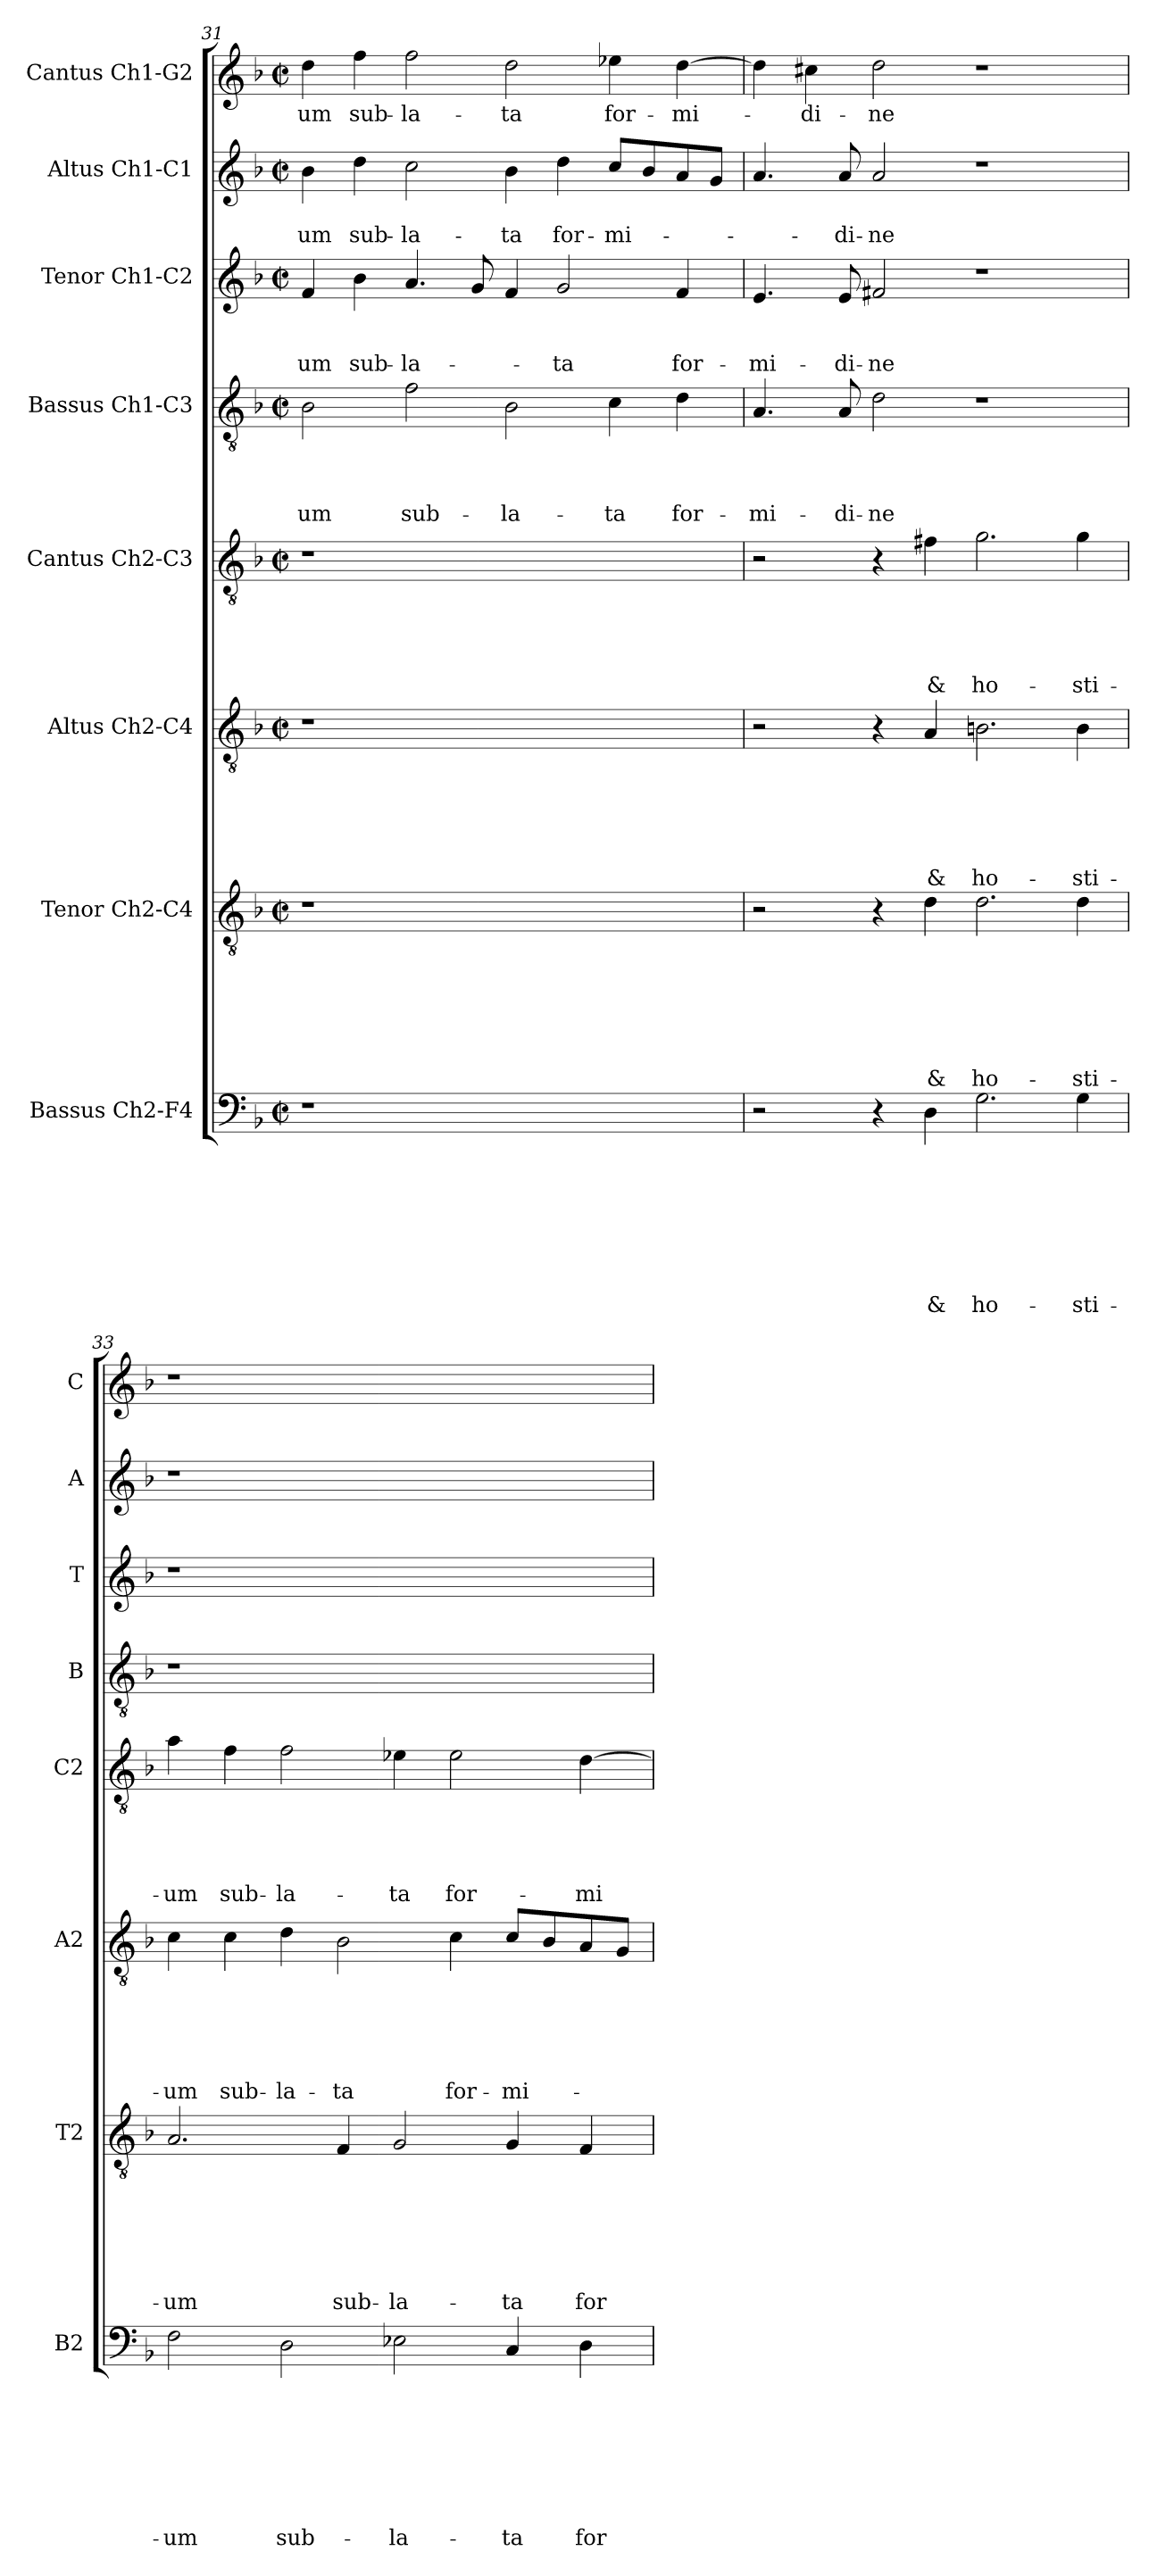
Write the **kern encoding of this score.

**kern	**text	**text	**text	**text	**text	**text	**text	**text	**kern	**text	**text	**text	**text	**text	**text	**text	**kern	**text	**text	**text	**text	**text	**text	**kern	**text	**text	**text	**text	**text	**kern	**text	**text	**text	**text	**kern	**text	**text	**text	**kern	**text	**text	**kern	**text
*part8	*part8	*part8	*part8	*part8	*part8	*part8	*part8	*part8	*part7	*part7	*part7	*part7	*part7	*part7	*part7	*part7	*part6	*part6	*part6	*part6	*part6	*part6	*part6	*part5	*part5	*part5	*part5	*part5	*part5	*part4	*part4	*part4	*part4	*part4	*part3	*part3	*part3	*part3	*part2	*part2	*part2	*part1	*part1
*staff8	*staff8	*staff8	*staff8	*staff8	*staff8	*staff8	*staff8	*staff8	*staff7	*staff7	*staff7	*staff7	*staff7	*staff7	*staff7	*staff7	*staff6	*staff6	*staff6	*staff6	*staff6	*staff6	*staff6	*staff5	*staff5	*staff5	*staff5	*staff5	*staff5	*staff4	*staff4	*staff4	*staff4	*staff4	*staff3	*staff3	*staff3	*staff3	*staff2	*staff2	*staff2	*staff1	*staff1
*I"Bassus Ch2-F4	*	*	*	*	*	*	*	*	*I"Tenor Ch2-C4	*	*	*	*	*	*	*	*I"Altus Ch2-C4	*	*	*	*	*	*	*I"Cantus Ch2-C3	*	*	*	*	*	*I"Bassus Ch1-C3	*	*	*	*	*I"Tenor Ch1-C2	*	*	*	*I"Altus Ch1-C1	*	*	*I"Cantus Ch1-G2	*
*I'B2	*	*	*	*	*	*	*	*	*I'T2	*	*	*	*	*	*	*	*I'A2	*	*	*	*	*	*	*I'C2	*	*	*	*	*	*I'B	*	*	*	*	*I'T	*	*	*	*I'A	*	*	*I'C	*
!!LO:PB:g=z
*clefF4	*	*	*	*	*	*	*	*	*clefGv2	*	*	*	*	*	*	*	*clefGv2	*	*	*	*	*	*	*clefGv2	*	*	*	*	*	*clefGv2	*	*	*	*	*clefG2	*	*	*	*clefG2	*	*	*clefG2	*
*k[b-]	*	*	*	*	*	*	*	*	*k[b-]	*	*	*	*	*	*	*	*k[b-]	*	*	*	*	*	*	*k[b-]	*	*	*	*	*	*k[b-]	*	*	*	*	*k[b-]	*	*	*	*k[b-]	*	*	*k[b-]	*
*F:	*	*	*	*	*	*	*	*	*F:	*	*	*	*	*	*	*	*F:	*	*	*	*	*	*	*F:	*	*	*	*	*	*F:	*	*	*	*	*F:	*	*	*	*F:	*	*	*F:	*
*M2/2	*	*	*	*	*	*	*	*	*M2/2	*	*	*	*	*	*	*	*M2/2	*	*	*	*	*	*	*M2/2	*	*	*	*	*	*M2/2	*	*	*	*	*M2/2	*	*	*	*M2/2	*	*	*M2/2	*
*met(c|)	*	*	*	*	*	*	*	*	*met(c|)	*	*	*	*	*	*	*	*met(c|)	*	*	*	*	*	*	*met(c|)	*	*	*	*	*	*met(c|)	*	*	*	*	*met(c|)	*	*	*	*met(c|)	*	*	*met(c|)	*
=31	=31	=31	=31	=31	=31	=31	=31	=31	=31	=31	=31	=31	=31	=31	=31	=31	=31	=31	=31	=31	=31	=31	=31	=31	=31	=31	=31	=31	=31	=31	=31	=31	=31	=31	=31	=31	=31	=31	=31	=31	=31	=31	=31
!	!	!	!	!	!	!	!	!	!	!	!	!	!	!	!	!	!	!	!	!	!	!	!	!	!	!	!	!	!	!	!	!	!	!LO:LY:b	!	!	!	!LO:LY:b	!	!	!LO:LY:b	!	!LO:LY:b
1r	.	.	.	.	.	.	.	.	1r	.	.	.	.	.	.	.	1r	.	.	.	.	.	.	1r	.	.	.	.	.	2B-\	.	.	.	-um	4f/	.	.	-um	4b-\	.	-um	4dd\	-um
!	!	!	!	!	!	!	!	!	!	!	!	!	!	!	!	!	!	!	!	!	!	!	!	!	!	!	!	!	!	!	!	!	!	!	!	!	!	!LO:LY:b	!	!	!LO:LY:b	!	!LO:LY:b
.	.	.	.	.	.	.	.	.	.	.	.	.	.	.	.	.	.	.	.	.	.	.	.	.	.	.	.	.	.	.	.	.	.	.	4b-\	.	.	sub-	4dd\	.	sub-	4ff\	sub-
!	!	!	!	!	!	!	!	!	!	!	!	!	!	!	!	!	!	!	!	!	!	!	!	!	!	!	!	!	!	!	!	!	!	!LO:LY:b	!	!	!	!LO:LY:b	!	!	!LO:LY:b	!	!LO:LY:b
.	.	.	.	.	.	.	.	.	.	.	.	.	.	.	.	.	.	.	.	.	.	.	.	.	.	.	.	.	.	2f\	.	.	.	sub-	4.a/	.	.	-la-	2cc\	.	-la-	2ff\	-la-
.	.	.	.	.	.	.	.	.	.	.	.	.	.	.	.	.	.	.	.	.	.	.	.	.	.	.	.	.	.	.	.	.	.	.	8g/	.	.	.	.	.	.	.	.
!	!	!	!	!	!	!	!	!	!	!	!	!	!	!	!	!	!	!	!	!	!	!	!	!	!	!	!	!	!	!	!	!	!	!LO:LY:b	!	!	!	!	!	!	!LO:LY:b	!	!LO:LY:b
1ryy	.	.	.	.	.	.	.	.	1ryy	.	.	.	.	.	.	.	1ryy	.	.	.	.	.	.	1ryy	.	.	.	.	.	2B-\	.	.	.	-la-	4f/	.	.	.	4b-\	.	-ta	2dd\	-ta
!	!	!	!	!	!	!	!	!	!	!	!	!	!	!	!	!	!	!	!	!	!	!	!	!	!	!	!	!	!	!	!	!	!	!	!	!	!	!LO:LY:b	!	!	!LO:LY:b	!	!
.	.	.	.	.	.	.	.	.	.	.	.	.	.	.	.	.	.	.	.	.	.	.	.	.	.	.	.	.	.	.	.	.	.	.	2g/	.	.	-ta	4dd\	.	for-	.	.
!	!	!	!	!	!	!	!	!	!	!	!	!	!	!	!	!	!	!	!	!	!	!	!	!	!	!	!	!	!	!	!	!	!	!LO:LY:b	!	!	!	!	!	!	!LO:LY:b	!	!LO:LY:b
.	.	.	.	.	.	.	.	.	.	.	.	.	.	.	.	.	.	.	.	.	.	.	.	.	.	.	.	.	.	4c\	.	.	.	-ta	.	.	.	.	8cc/L	.	-mi-	4ee-\	for-
.	.	.	.	.	.	.	.	.	.	.	.	.	.	.	.	.	.	.	.	.	.	.	.	.	.	.	.	.	.	.	.	.	.	.	.	.	.	.	8b-/	.	.	.	.
!	!	!	!	!	!	!	!	!	!	!	!	!	!	!	!	!	!	!	!	!	!	!	!	!	!	!	!	!	!	!	!	!	!	!LO:LY:b	!	!	!	!LO:LY:b	!	!	!	!	!LO:LY:b
.	.	.	.	.	.	.	.	.	.	.	.	.	.	.	.	.	.	.	.	.	.	.	.	.	.	.	.	.	.	4d\	.	.	.	for-	4f/	.	.	for-	8a/	.	.	[4dd\	-mi-
.	.	.	.	.	.	.	.	.	.	.	.	.	.	.	.	.	.	.	.	.	.	.	.	.	.	.	.	.	.	.	.	.	.	.	.	.	.	.	8g/J	.	.	.	.
=32	=32	=32	=32	=32	=32	=32	=32	=32	=32	=32	=32	=32	=32	=32	=32	=32	=32	=32	=32	=32	=32	=32	=32	=32	=32	=32	=32	=32	=32	=32	=32	=32	=32	=32	=32	=32	=32	=32	=32	=32	=32	=32	=32
!	!	!	!	!	!	!	!	!	!	!	!	!	!	!	!	!	!	!	!	!	!	!	!	!	!	!	!	!	!	!	!	!	!	!LO:LY:b	!	!	!	!LO:LY:b	!	!	!	!	!
2r	.	.	.	.	.	.	.	.	2r	.	.	.	.	.	.	.	2r	.	.	.	.	.	.	2r	.	.	.	.	.	4.A/	.	.	.	-mi-	4.e/	.	.	-mi-	4.a/	.	.	4dd\]	.
!	!	!	!	!	!	!	!	!	!	!	!	!	!	!	!	!	!	!	!	!	!	!	!	!	!	!	!	!	!	!	!	!	!	!	!	!	!	!	!	!	!	!	!LO:LY:b
.	.	.	.	.	.	.	.	.	.	.	.	.	.	.	.	.	.	.	.	.	.	.	.	.	.	.	.	.	.	.	.	.	.	.	.	.	.	.	.	.	.	4cc#X\	-di-
!	!	!	!	!	!	!	!	!	!	!	!	!	!	!	!	!	!	!	!	!	!	!	!	!	!	!	!	!	!	!	!	!	!	!LO:LY:b	!	!	!	!LO:LY:b	!	!	!LO:LY:b	!	!
.	.	.	.	.	.	.	.	.	.	.	.	.	.	.	.	.	.	.	.	.	.	.	.	.	.	.	.	.	.	8A/	.	.	.	-di-	8e/	.	.	-di-	8a/	.	-di-	.	.
!	!	!	!	!	!	!	!	!	!	!	!	!	!	!	!	!	!	!	!	!	!	!	!	!	!	!	!	!	!	!	!	!	!	!LO:LY:b	!	!	!	!LO:LY:b	!	!	!LO:LY:b	!	!LO:LY:b
4r	.	.	.	.	.	.	.	.	4r	.	.	.	.	.	.	.	4r	.	.	.	.	.	.	4r	.	.	.	.	.	2d\	.	.	.	-ne	2f#X/	.	.	-ne	2a/	.	-ne	2dd\	-ne
!	!	!	!	!	!	!	!	!LO:LY:b	!	!	!	!	!	!	!	!LO:LY:b	!	!	!	!	!	!	!LO:LY:b	!	!	!	!	!	!LO:LY:b	!	!	!	!	!	!	!	!	!	!	!	!	!	!
4D\	.	.	.	.	.	.	.	&	4d\	.	.	.	.	.	.	&	4A/	.	.	.	.	.	&	4f#X\	.	.	.	.	&	.	.	.	.	.	.	.	.	.	.	.	.	.	.
!	!	!	!	!	!	!	!	!LO:LY:b	!	!	!	!	!	!	!	!LO:LY:b	!	!	!	!	!	!	!LO:LY:b	!	!	!	!	!	!LO:LY:b	!	!	!	!	!	!	!	!	!	!	!	!	!	!
2.G\	.	.	.	.	.	.	.	ho-	2.d\	.	.	.	.	.	.	ho-	2.Bn\	.	.	.	.	.	ho-	2.g\	.	.	.	.	ho-	1r	.	.	.	.	1r	.	.	.	1r	.	.	1r	.
!	!	!	!	!	!	!	!	!LO:LY:b	!	!	!	!	!	!	!	!LO:LY:b	!	!	!	!	!	!	!LO:LY:b	!	!	!	!	!	!LO:LY:b	!	!	!	!	!	!	!	!	!	!	!	!	!	!
4G\	.	.	.	.	.	.	.	-sti-	4d\	.	.	.	.	.	.	-sti-	4B\	.	.	.	.	.	-sti-	4g\	.	.	.	.	-sti-	.	.	.	.	.	.	.	.	.	.	.	.	.	.
=33	=33	=33	=33	=33	=33	=33	=33	=33	=33	=33	=33	=33	=33	=33	=33	=33	=33	=33	=33	=33	=33	=33	=33	=33	=33	=33	=33	=33	=33	=33	=33	=33	=33	=33	=33	=33	=33	=33	=33	=33	=33	=33	=33
!	!	!	!	!	!	!	!	!LO:LY:b	!	!	!	!	!	!	!	!LO:LY:b	!	!	!	!	!	!	!LO:LY:b	!	!	!	!	!	!LO:LY:b	!	!	!	!	!	!	!	!	!	!	!	!	!	!
2F\	.	.	.	.	.	.	.	-um	2.A/	.	.	.	.	.	.	-um	4c\	.	.	.	.	.	-um	4a\	.	.	.	.	-um	1r	.	.	.	.	1r	.	.	.	1r	.	.	1r	.
!	!	!	!	!	!	!	!	!	!	!	!	!	!	!	!	!	!	!	!	!	!	!	!LO:LY:b	!	!	!	!	!	!LO:LY:b	!	!	!	!	!	!	!	!	!	!	!	!	!	!
.	.	.	.	.	.	.	.	.	.	.	.	.	.	.	.	.	4c\	.	.	.	.	.	sub-	4f\	.	.	.	.	sub-	.	.	.	.	.	.	.	.	.	.	.	.	.	.
!	!	!	!	!	!	!	!	!LO:LY:b	!	!	!	!	!	!	!	!	!	!	!	!	!	!	!LO:LY:b	!	!	!	!	!	!LO:LY:b	!	!	!	!	!	!	!	!	!	!	!	!	!	!
2D\	.	.	.	.	.	.	.	sub-	.	.	.	.	.	.	.	.	4d\	.	.	.	.	.	-la-	2f\	.	.	.	.	-la-	.	.	.	.	.	.	.	.	.	.	.	.	.	.
!	!	!	!	!	!	!	!	!	!	!	!	!	!	!	!	!LO:LY:b	!	!	!	!	!	!	!LO:LY:b	!	!	!	!	!	!	!	!	!	!	!	!	!	!	!	!	!	!	!	!
.	.	.	.	.	.	.	.	.	4F/	.	.	.	.	.	.	sub-	2B-\	.	.	.	.	.	-ta	.	.	.	.	.	.	.	.	.	.	.	.	.	.	.	.	.	.	.	.
!	!	!	!	!	!	!	!	!LO:LY:b	!	!	!	!	!	!	!	!LO:LY:b	!	!	!	!	!	!	!	!	!	!	!	!	!LO:LY:b	!	!	!	!	!	!	!	!	!	!	!	!	!	!
2E-X\	.	.	.	.	.	.	.	-la-	2G/	.	.	.	.	.	.	-la-	.	.	.	.	.	.	.	4e-X\	.	.	.	.	-ta	1ryy	.	.	.	.	1ryy	.	.	.	1ryy	.	.	1ryy	.
!	!	!	!	!	!	!	!	!	!	!	!	!	!	!	!	!	!	!	!	!	!	!	!LO:LY:b	!	!	!	!	!	!LO:LY:b	!	!	!	!	!	!	!	!	!	!	!	!	!	!
.	.	.	.	.	.	.	.	.	.	.	.	.	.	.	.	.	4c\	.	.	.	.	.	for-	2e-\	.	.	.	.	for-	.	.	.	.	.	.	.	.	.	.	.	.	.	.
!	!	!	!	!	!	!	!	!LO:LY:b	!	!	!	!	!	!	!	!LO:LY:b	!	!	!	!	!	!	!LO:LY:b	!	!	!	!	!	!	!	!	!	!	!	!	!	!	!	!	!	!	!	!
4C/	.	.	.	.	.	.	.	-ta	4G/	.	.	.	.	.	.	-ta	8c/L	.	.	.	.	.	-mi-	.	.	.	.	.	.	.	.	.	.	.	.	.	.	.	.	.	.	.	.
.	.	.	.	.	.	.	.	.	.	.	.	.	.	.	.	.	8B-/	.	.	.	.	.	.	.	.	.	.	.	.	.	.	.	.	.	.	.	.	.	.	.	.	.	.
!	!	!	!	!	!	!	!	!LO:LY:b	!	!	!	!	!	!	!	!LO:LY:b	!	!	!	!	!	!	!	!	!	!	!	!	!LO:LY:b	!	!	!	!	!	!	!	!	!	!	!	!	!	!
4D\	.	.	.	.	.	.	.	for-	4F/	.	.	.	.	.	.	for-	8A/	.	.	.	.	.	.	[4d\	.	.	.	.	-mi-	.	.	.	.	.	.	.	.	.	.	.	.	.	.
.	.	.	.	.	.	.	.	.	.	.	.	.	.	.	.	.	8G/J	.	.	.	.	.	.	.	.	.	.	.	.	.	.	.	.	.	.	.	.	.	.	.	.	.	.
=	=	=	=	=	=	=	=	=	=	=	=	=	=	=	=	=	=	=	=	=	=	=	=	=	=	=	=	=	=	=	=	=	=	=	=	=	=	=	=	=	=	=	=
*-	*-	*-	*-	*-	*-	*-	*-	*-	*-	*-	*-	*-	*-	*-	*-	*-	*-	*-	*-	*-	*-	*-	*-	*-	*-	*-	*-	*-	*-	*-	*-	*-	*-	*-	*-	*-	*-	*-	*-	*-	*-	*-	*-
